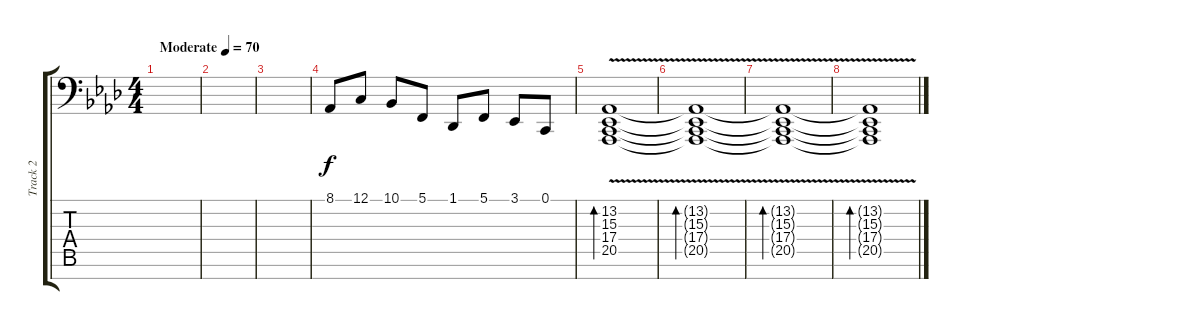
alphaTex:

\track ("Track 2" "Track 2") {instrument acousticgrandpiano}
\staff {score tabs}
\tuning (C2 G1 C1 G0 C0 G-1 C-1) {hide}
\ts (4 4)
\tempo (70 "Moderate")
\tempo 400
\tempo (70 "Moderate")
\clef f4
\ks ab
|
|
|
8.1.8 12.1.8 10.1.8 5.1.8 1.1.8 5.1.8 3.1.8 0.1.8 |
(13.2 15.3 17.4{v} 20.5).1{bd 240} |
(13.2{t} 15.3{t} 17.4{v t} 20.5{t}).1{bd 480} |
(13.2{t} 15.3{t} 17.4{v t} 20.5{t}).1{bd 480 volume 0} |
(13.2{t} 15.3{t} 17.4{v t} 20.5{t}).1{bd 480}
